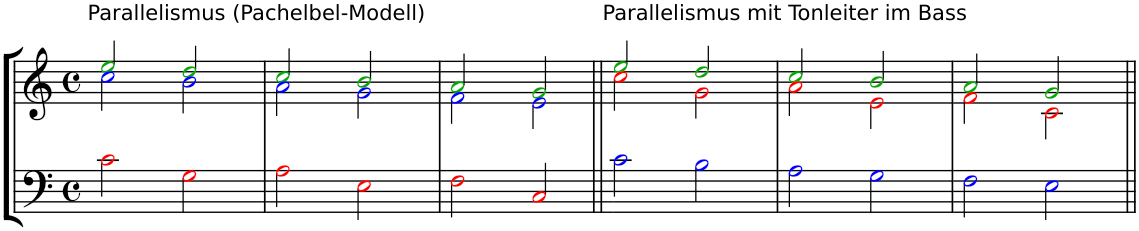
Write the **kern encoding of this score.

**kern	**kern
*part1	*part1
*staff2	*staff1
*I"Piano	*
*I'Pno	*
*clefF4	*clefG2
*k[]	*k[]
*M4/4	*M4/4
*met(c)	*met(c)
=1	=1
*	*^
!	!LO:TX:a:t=Parallelismus (Pachelbel-Modell)	!
2ci\	2eej/	2ccZ\
2Gi\	2ddj/	2bZ\
=2	=2	=2
2Ai\	2ccj/	2aZ\
2Ei\	2bj/	2gZ\
=3	=3	=3
2Fi\	2aj/	2fZ\
2Ci/	2gj/	2eZ\
=4||	=4||	=4||
!	!LO:TX:a:t=Parallelismus mit Tonleiter im Bass	!
2cZ\	2eej/	2cci\
2BZ\	2ddj/	2gi\
=5	=5	=5
2AZ\	2ccj/	2ai\
2GZ\	2bj/	2ei\
=6	=6	=6
2FZ\	2aj/	2fi\
2EZ\	2gj/	2ci\
*	*v	*v
=||	=||
*-	*-
